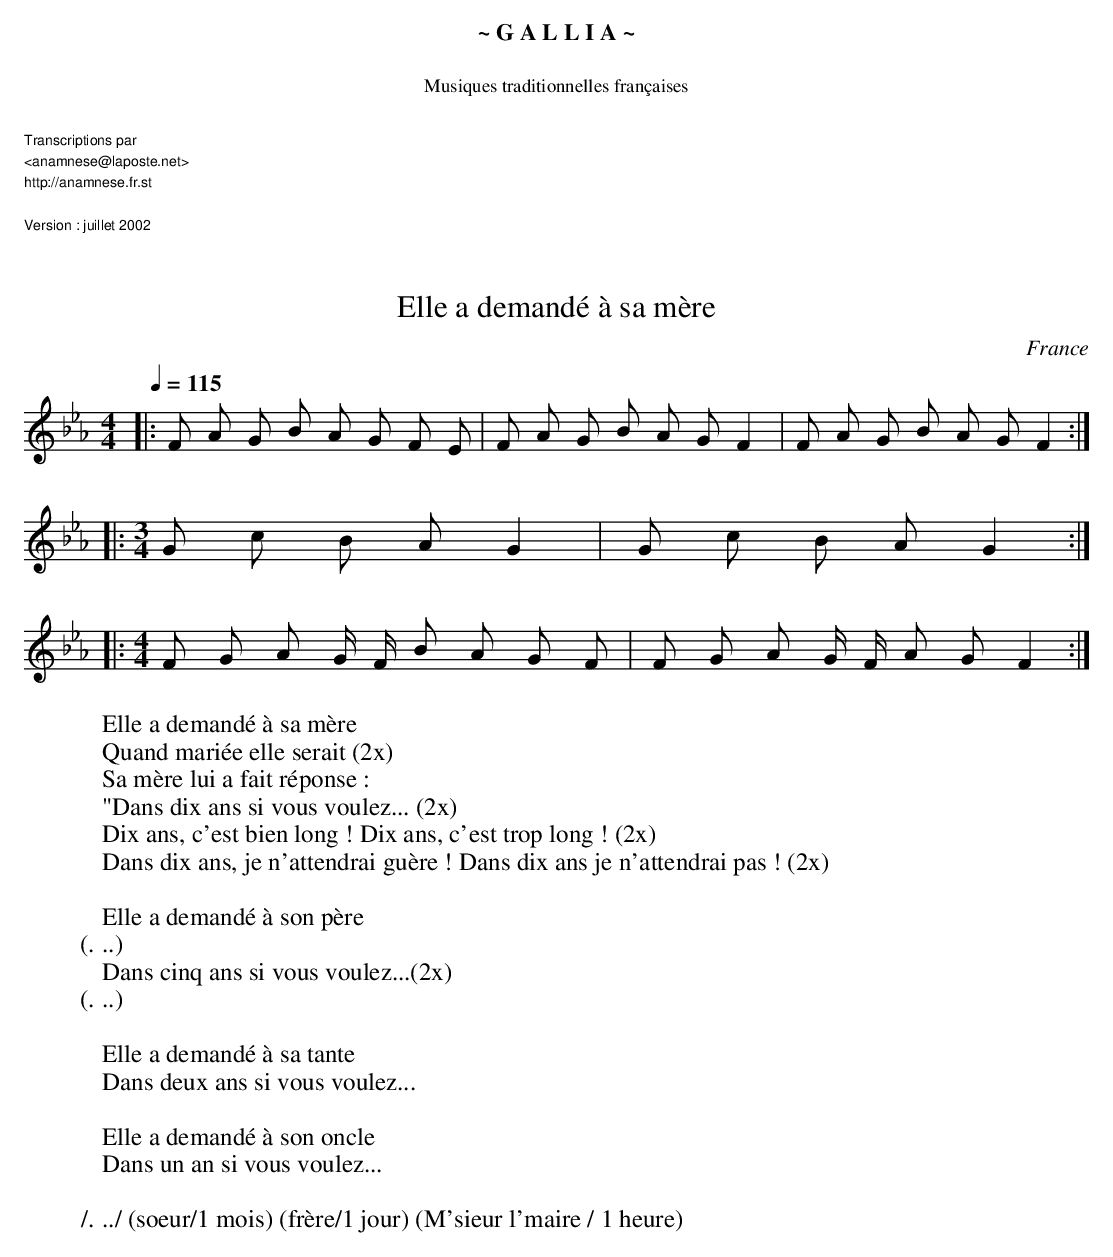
X:1
T:Elle a demandé à sa mère
O:France
M:4/4
L:1/8
Q:1/4=115
K:Eb
|: F A G B A G F E | F A G B A G F2 | F A G B A G F2 :|
|: [M:3/4] G c B A G2 | G c B A G2 :|
|: [M:4/4] F G A G/ F/ B A G F | F G A G/ F/ A G F2 :|
W:Elle a demandé à sa mère
W:Quand mariée elle serait (2x)
W:Sa mère lui a fait réponse :
W:"Dans dix ans si vous voulez... (2x)
W:Dix ans, c'est bien long ! Dix ans, c'est trop long ! (2x)
W:Dans dix ans, je n'attendrai guère ! Dans dix ans je n'attendrai pas ! (2x)
W:
W:Elle a demandé à son père
W:(...)
W:Dans cinq ans si vous voulez...(2x)
W:(...)
W:
W:Elle a demandé à sa tante
W:Dans deux ans si vous voulez...
W:
W:Elle a demandé à son oncle
W:Dans un an si vous voulez...
W:
W:/.../ (soeur/1 mois) (frère/1 jour) (M'sieur l'maire / 1 heure)
